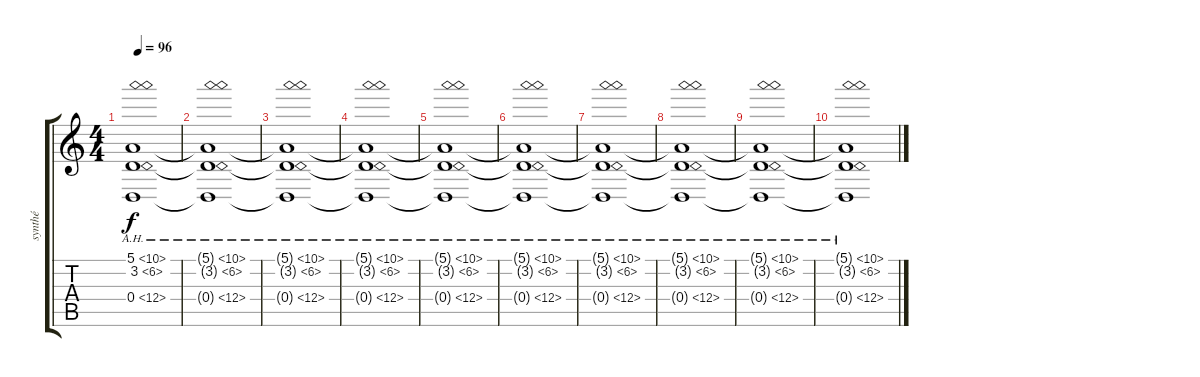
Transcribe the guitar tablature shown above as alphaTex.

\track ("synthé" "synthé") {instrument lead1square}
\staff {score tabs}
\tuning (E4 B3 G3 D3 A2 E2) {hide}
\ts (4 4)
\tempo 96
\clef g2
\ks c
(5.1{ah 5 t} 3.2{ah 3 t} 0.4{ah 12 t}).1{dy f} |
(5.1{ah 5 t} 3.2{ah 3 t} 0.4{ah 12 t}).1 |
(5.1{ah 5 t} 3.2{ah 3 t} 0.4{ah 12 t}).1 |
(5.1{ah 5 t} 3.2{ah 3 t} 0.4{ah 12 t}).1 |
(5.1{ah 5 t} 3.2{ah 3 t} 0.4{ah 12 t}).1 |
(5.1{ah 5 t} 3.2{ah 3 t} 0.4{ah 12 t}).1 |
(5.1{ah 5 t} 3.2{ah 3 t} 0.4{ah 12 t}).1 |
(5.1{ah 5 t} 3.2{ah 3 t} 0.4{ah 12 t}).1 |
(5.1{ah 5 t} 3.2{ah 3 t} 0.4{ah 12 t}).1 |
(5.1{ah 5 t} 3.2{ah 3 t} 0.4{ah 12 t}).1
